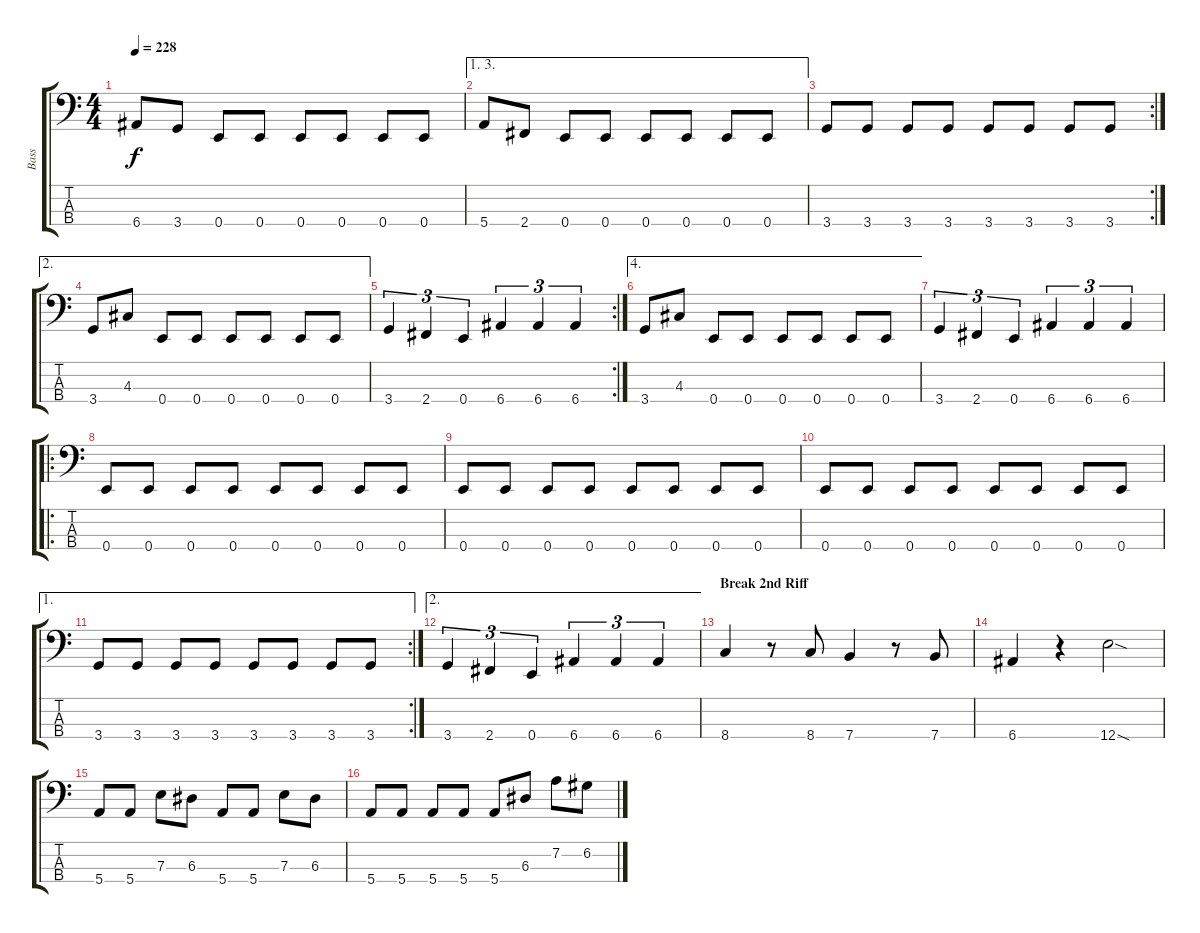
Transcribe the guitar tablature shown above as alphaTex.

\track ("Bass" "Bass") {instrument electricbassfinger}
\staff {score tabs}
\tuning (G2 D2 A1 E1) {hide}
\ts (4 4)
\tempo 228
\clef f4
\ks c
6.4.8{dy f} 3.4.8 0.4.8 0.4.8 0.4.8 0.4.8 0.4.8 0.4.8 |
\ae (1 3)
5.4.8 2.4.8 0.4.8 0.4.8 0.4.8 0.4.8 0.4.8 0.4.8 |
\rc 2
3.4.8 3.4.8 3.4.8 3.4.8 3.4.8 3.4.8 3.4.8 3.4.8 |
\ae 2
3.4.8 4.3.8 0.4.8 0.4.8 0.4.8 0.4.8 0.4.8 0.4.8 |
\rc 2
3.4.4{tu (3 2)} 2.4.4{tu (3 2)} 0.4.4{tu (3 2)} 6.4.4{tu (3 2)} 6.4.4{tu (3 2)} 6.4.4{tu (3 2)} |
\ae 4
3.4.8 4.3.8 0.4.8 0.4.8 0.4.8 0.4.8 0.4.8 0.4.8 |
3.4.4{tu (3 2)} 2.4.4{tu (3 2)} 0.4.4{tu (3 2)} 6.4.4{tu (3 2)} 6.4.4{tu (3 2)} 6.4.4{tu (3 2)} |
\ro
0.4.8 0.4.8 0.4.8 0.4.8 0.4.8 0.4.8 0.4.8 0.4.8 |
0.4.8 0.4.8 0.4.8 0.4.8 0.4.8 0.4.8 0.4.8 0.4.8 |
0.4.8 0.4.8 0.4.8 0.4.8 0.4.8 0.4.8 0.4.8 0.4.8 |
\ae 1
\rc 2
3.4.8 3.4.8 3.4.8 3.4.8 3.4.8 3.4.8 3.4.8 3.4.8 |
\ae 2
3.4.4{tu (3 2)} 2.4.4{tu (3 2)} 0.4.4{tu (3 2)} 6.4.4{tu (3 2)} 6.4.4{tu (3 2)} 6.4.4{tu (3 2)} |
\section ("" "Break 2nd Riff")
8.4.4 r.8 8.4.8 7.4.4 r.8 7.4.8 |
6.4.4 r.4 12.4{sod}.2 |
5.4.8 5.4.8 7.3.8 6.3.8 5.4.8 5.4.8 7.3.8 6.3.8 |
5.4.8 5.4.8 5.4.8 5.4.8 5.4.8 6.3.8 7.2.8 6.2.8
